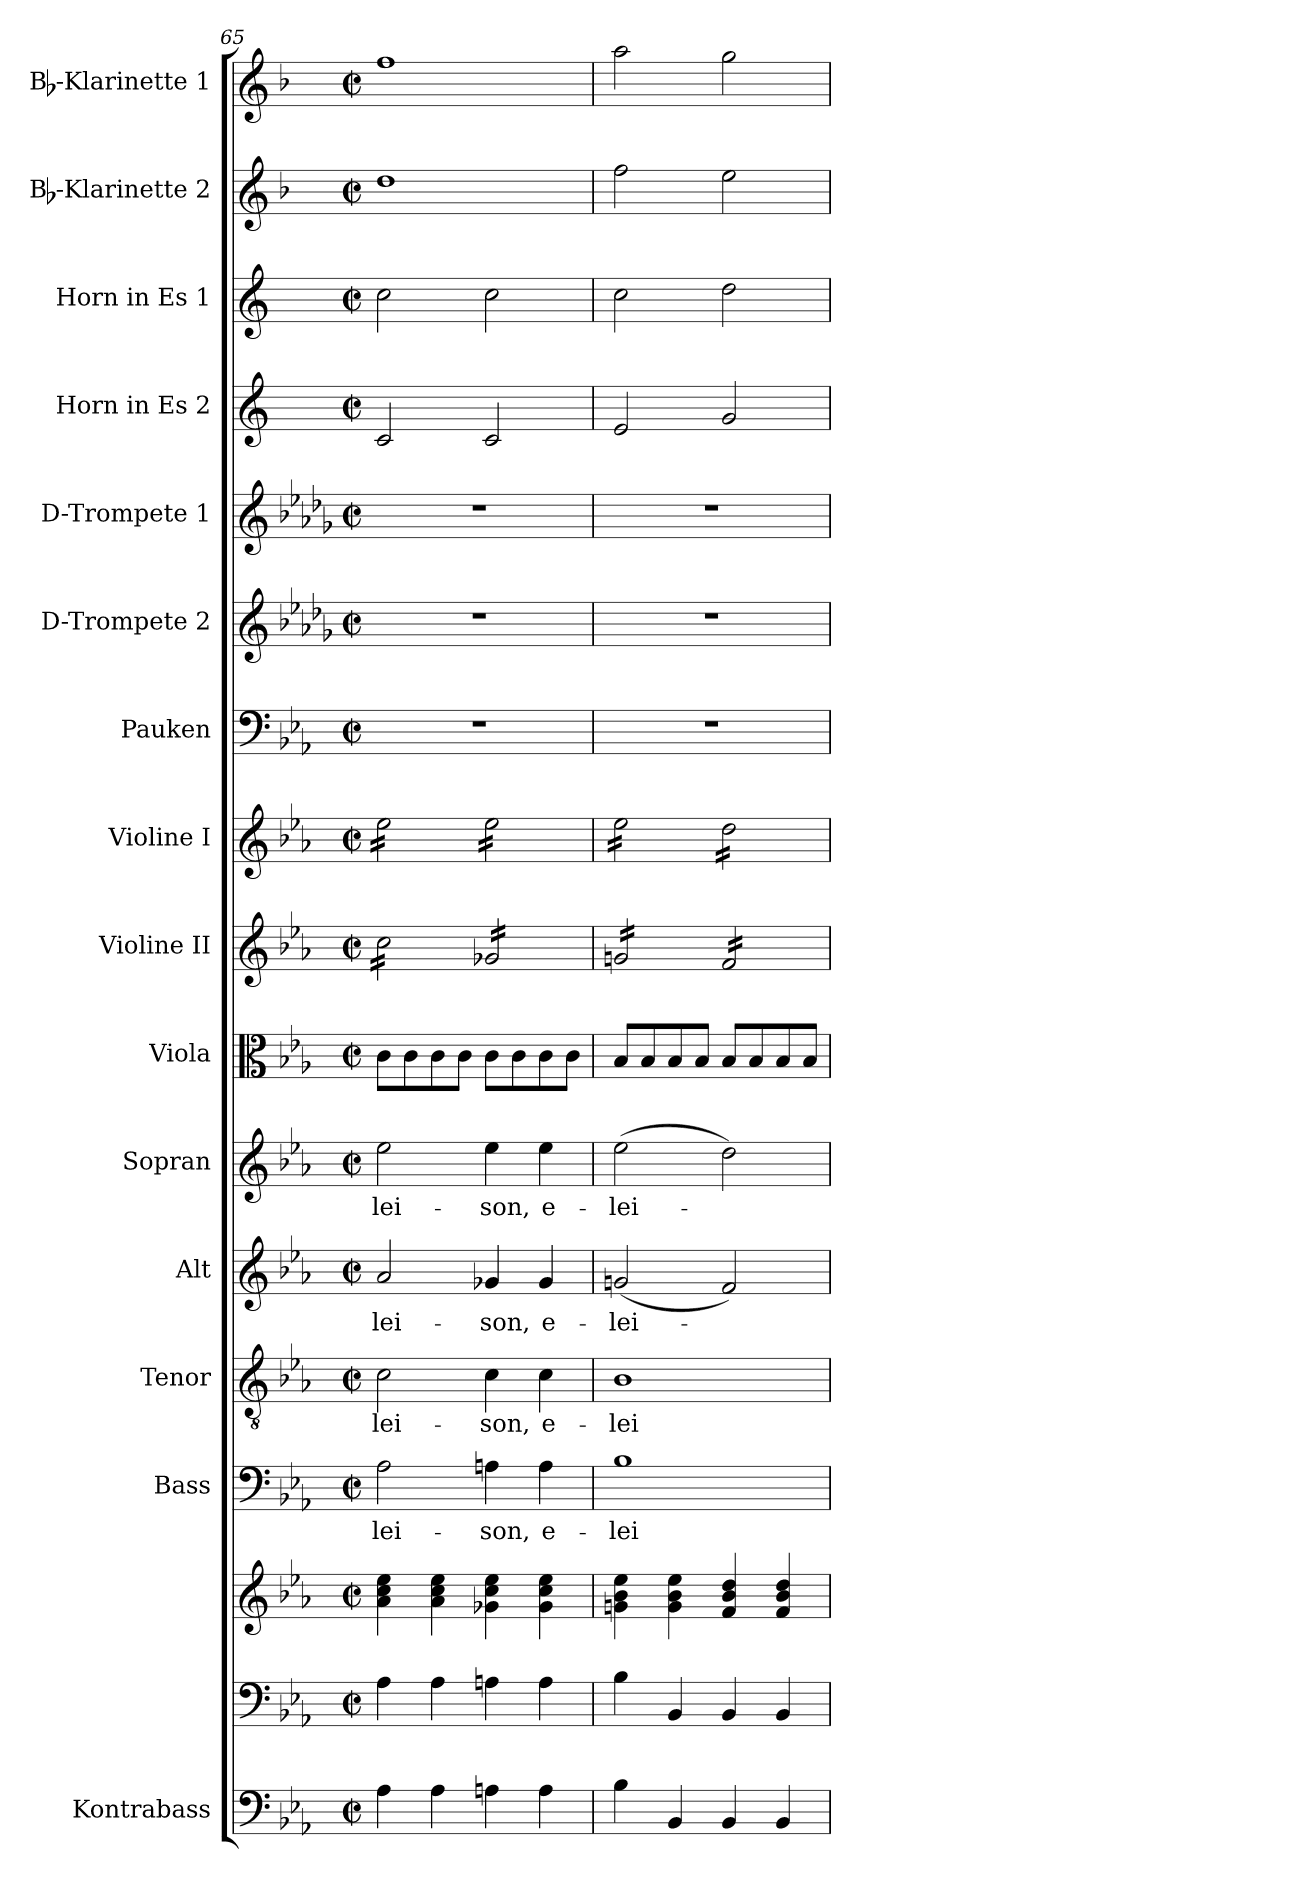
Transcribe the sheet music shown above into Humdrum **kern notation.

**kern	**kern	**kern	**kern	**text	**kern	**text	**kern	**text	**kern	**text	**kern	**kern	**kern	**kern	**kern	**kern	**kern	**kern	**kern	**kern
*part16	*part15	*part15	*part14	*part14	*part13	*part13	*part12	*part12	*part11	*part11	*part10	*part9	*part8	*part7	*part6	*part5	*part4	*part3	*part2	*part1
*staff17	*staff16	*staff15	*staff14	*staff14	*staff13	*staff13	*staff12	*staff12	*staff11	*staff11	*staff10	*staff9	*staff8	*staff7	*staff6	*staff5	*staff4	*staff3	*staff2	*staff1
*I"Kontrabass	*	*	*I"Bass	*	*I"Tenor	*	*I"Alt	*	*I"Sopran	*	*I"Viola	*I"Violine II	*I"Violine I	*I"Pauken	*I"D-Trompete 2	*I"D-Trompete 1	*I"Horn in Es 2	*I"Horn in Es 1	*I"Bb-Klarinette 2	*I"Bb-Klarinette 1
*I'Kb.	*	*	*I'B.	*	*I'T.	*	*I'A.	*	*I'S.	*	*I'Vla.	*I'Vl. II	*I'Vl. I	*I'Pk.	*I'D Trp. 2	*I'D Trp. 1	*	*	*I'Bb Kl. 2	*I'Bb Kl. 1
!!LO:PB:g=z
*clefF4	*clefF4	*clefG2	*clefF4	*	*clefGv2	*	*clefG2	*	*clefG2	*	*clefC3	*clefG2	*clefG2	*clefF4	*clefG2	*clefG2	*clefG2	*clefG2	*clefG2	*clefG2
*ITrd7c12	*	*	*	*	*	*	*	*	*	*	*	*	*	*	*ITrd-1c-2	*ITrd-1c-2	*ITrd5c9	*ITrd5c9	*ITrd1c2	*ITrd1c2
*k[b-e-a-]	*k[b-e-a-]	*k[b-e-a-]	*k[b-e-a-]	*	*k[b-e-a-]	*	*k[b-e-a-]	*	*k[b-e-a-]	*	*k[b-e-a-]	*k[b-e-a-]	*k[b-e-a-]	*k[b-e-a-]	*k[b-e-a-]	*k[b-e-a-]	*k[b-e-a-]	*k[b-e-a-]	*k[b-e-a-]	*k[b-e-a-]
*E-:	*E-:	*E-:	*E-:	*	*E-:	*	*E-:	*	*E-:	*	*E-:	*E-:	*E-:	*E-:	*E-:	*E-:	*E-:	*E-:	*E-:	*E-:
*M2/2	*M2/2	*M2/2	*M2/2	*	*M2/2	*	*M2/2	*	*M2/2	*	*M2/2	*M2/2	*M2/2	*M2/2	*M2/2	*M2/2	*M2/2	*M2/2	*M2/2	*M2/2
*met(c|)	*met(c|)	*met(c|)	*met(c|)	*	*met(c|)	*	*met(c|)	*	*met(c|)	*	*met(c|)	*met(c|)	*met(c|)	*met(c|)	*met(c|)	*met(c|)	*met(c|)	*met(c|)	*met(c|)	*met(c|)
=65	=65	=65	=65	=65	=65	=65	=65	=65	=65	=65	=65	=65	=65	=65	=65	=65	=65	=65	=65	=65
!	!	!	!	!LO:LY:b	!	!LO:LY:b	!	!LO:LY:b	!	!LO:LY:b	!	!	!	!	!	!	!	!	!	!
*	*	*	*	*	*	*	*	*	*	*	*	*tremolo	*	*	*	*	*	*	*	*
*	*	*	*	*	*	*	*	*	*	*	*	*	*tremolo	*	*	*	*	*	*	*
4AA-\	4A-\	4a-\ 4cc\ 4ee-\	2A-\	-lei-	2c\	-lei-	2a-/	-lei-	2ee-\	-lei-	8c\L	16cc\LL	16ee-\LL	1r	1r	1r	2E-/	2e-\	1cc	1ee-
.	.	.	.	.	.	.	.	.	.	.	.	16cc\	16ee-\	.	.	.	.	.	.	.
.	.	.	.	.	.	.	.	.	.	.	8c\	16cc\	16ee-\	.	.	.	.	.	.	.
.	.	.	.	.	.	.	.	.	.	.	.	16cc\	16ee-\	.	.	.	.	.	.	.
4AA-\	4A-\	4a-\ 4cc\ 4ee-\	.	.	.	.	.	.	.	.	8c\	16cc\	16ee-\	.	.	.	.	.	.	.
.	.	.	.	.	.	.	.	.	.	.	.	16cc\	16ee-\	.	.	.	.	.	.	.
.	.	.	.	.	.	.	.	.	.	.	8c\J	16cc\	16ee-\	.	.	.	.	.	.	.
.	.	.	.	.	.	.	.	.	.	.	.	16cc\JJ	16ee-\JJ	.	.	.	.	.	.	.
!	!	!	!	!LO:LY:b	!	!LO:LY:b	!	!LO:LY:b	!	!LO:LY:b	!	!	!	!	!	!	!	!	!	!
4AAn\	4An\	4g-X\ 4cc\ 4ee-\	4An\	-son,	4c\	-son,	4g-X/	-son,	4ee-\	-son,	8c\L	16g-X/LL	16ee-\LL	.	.	.	2E-/	2e-\	.	.
.	.	.	.	.	.	.	.	.	.	.	.	16g-X/	16ee-\	.	.	.	.	.	.	.
.	.	.	.	.	.	.	.	.	.	.	8c\	16g-X/	16ee-\	.	.	.	.	.	.	.
.	.	.	.	.	.	.	.	.	.	.	.	16g-X/	16ee-\	.	.	.	.	.	.	.
!	!	!	!	!LO:LY:b	!	!LO:LY:b	!	!LO:LY:b	!	!LO:LY:b	!	!	!	!	!	!	!	!	!	!
4AA\	4A\	4g-\ 4cc\ 4ee-\	4A\	e-	4c\	e-	4g-/	e-	4ee-\	e-	8c\	16g-X/	16ee-\	.	.	.	.	.	.	.
.	.	.	.	.	.	.	.	.	.	.	.	16g-X/	16ee-\	.	.	.	.	.	.	.
.	.	.	.	.	.	.	.	.	.	.	8c\J	16g-X/	16ee-\	.	.	.	.	.	.	.
.	.	.	.	.	.	.	.	.	.	.	.	16g-X/JJ	16ee-\JJ	.	.	.	.	.	.	.
=66	=66	=66	=66	=66	=66	=66	=66	=66	=66	=66	=66	=66	=66	=66	=66	=66	=66	=66	=66	=66
!	!	!	!	!LO:LY:b	!	!LO:LY:b	!	!LO:LY:b	!	!LO:LY:b	!	!	!	!	!	!	!	!	!	!
4BB-\	4B-\	4gn\ 4b-\ 4ee-\	1B-	-lei-	1B-	-lei-	(<2gn/	-lei-	(>2ee-\	-lei-	8B-/L	16gn/LL	16ee-\LL	1r	1r	1r	2G/	2e-\	2ee-\	2gg\
.	.	.	.	.	.	.	.	.	.	.	.	16gn/	16ee-\	.	.	.	.	.	.	.
.	.	.	.	.	.	.	.	.	.	.	8B-/	16gn/	16ee-\	.	.	.	.	.	.	.
.	.	.	.	.	.	.	.	.	.	.	.	16gn/	16ee-\	.	.	.	.	.	.	.
4BBB-/	4BB-/	4g\ 4b-\ 4ee-\	.	.	.	.	.	.	.	.	8B-/	16gn/	16ee-\	.	.	.	.	.	.	.
.	.	.	.	.	.	.	.	.	.	.	.	16gn/	16ee-\	.	.	.	.	.	.	.
.	.	.	.	.	.	.	.	.	.	.	8B-/J	16gn/	16ee-\	.	.	.	.	.	.	.
.	.	.	.	.	.	.	.	.	.	.	.	16gn/JJ	16ee-\JJ	.	.	.	.	.	.	.
4BBB-/	4BB-/	4f/ 4b-/ 4dd/	.	.	.	.	2f/)	.	2dd\)	.	8B-/L	16f/LL	16dd\LL	.	.	.	2B-/	2f\	2dd\	2ff\
.	.	.	.	.	.	.	.	.	.	.	.	16f/	16dd\	.	.	.	.	.	.	.
.	.	.	.	.	.	.	.	.	.	.	8B-/	16f/	16dd\	.	.	.	.	.	.	.
.	.	.	.	.	.	.	.	.	.	.	.	16f/	16dd\	.	.	.	.	.	.	.
4BBB-/	4BB-/	4f/ 4b-/ 4dd/	.	.	.	.	.	.	.	.	8B-/	16f/	16dd\	.	.	.	.	.	.	.
.	.	.	.	.	.	.	.	.	.	.	.	16f/	16dd\	.	.	.	.	.	.	.
.	.	.	.	.	.	.	.	.	.	.	8B-/J	16f/	16dd\	.	.	.	.	.	.	.
.	.	.	.	.	.	.	.	.	.	.	.	16f/JJ	16dd\JJ	.	.	.	.	.	.	.
*	*	*	*	*	*	*	*	*	*	*	*	*	*Xtremolo	*	*	*	*	*	*	*
*	*	*	*	*	*	*	*	*	*	*	*	*Xtremolo	*	*	*	*	*	*	*	*
=	=	=	=	=	=	=	=	=	=	=	=	=	=	=	=	=	=	=	=	=
*-	*-	*-	*-	*-	*-	*-	*-	*-	*-	*-	*-	*-	*-	*-	*-	*-	*-	*-	*-	*-
